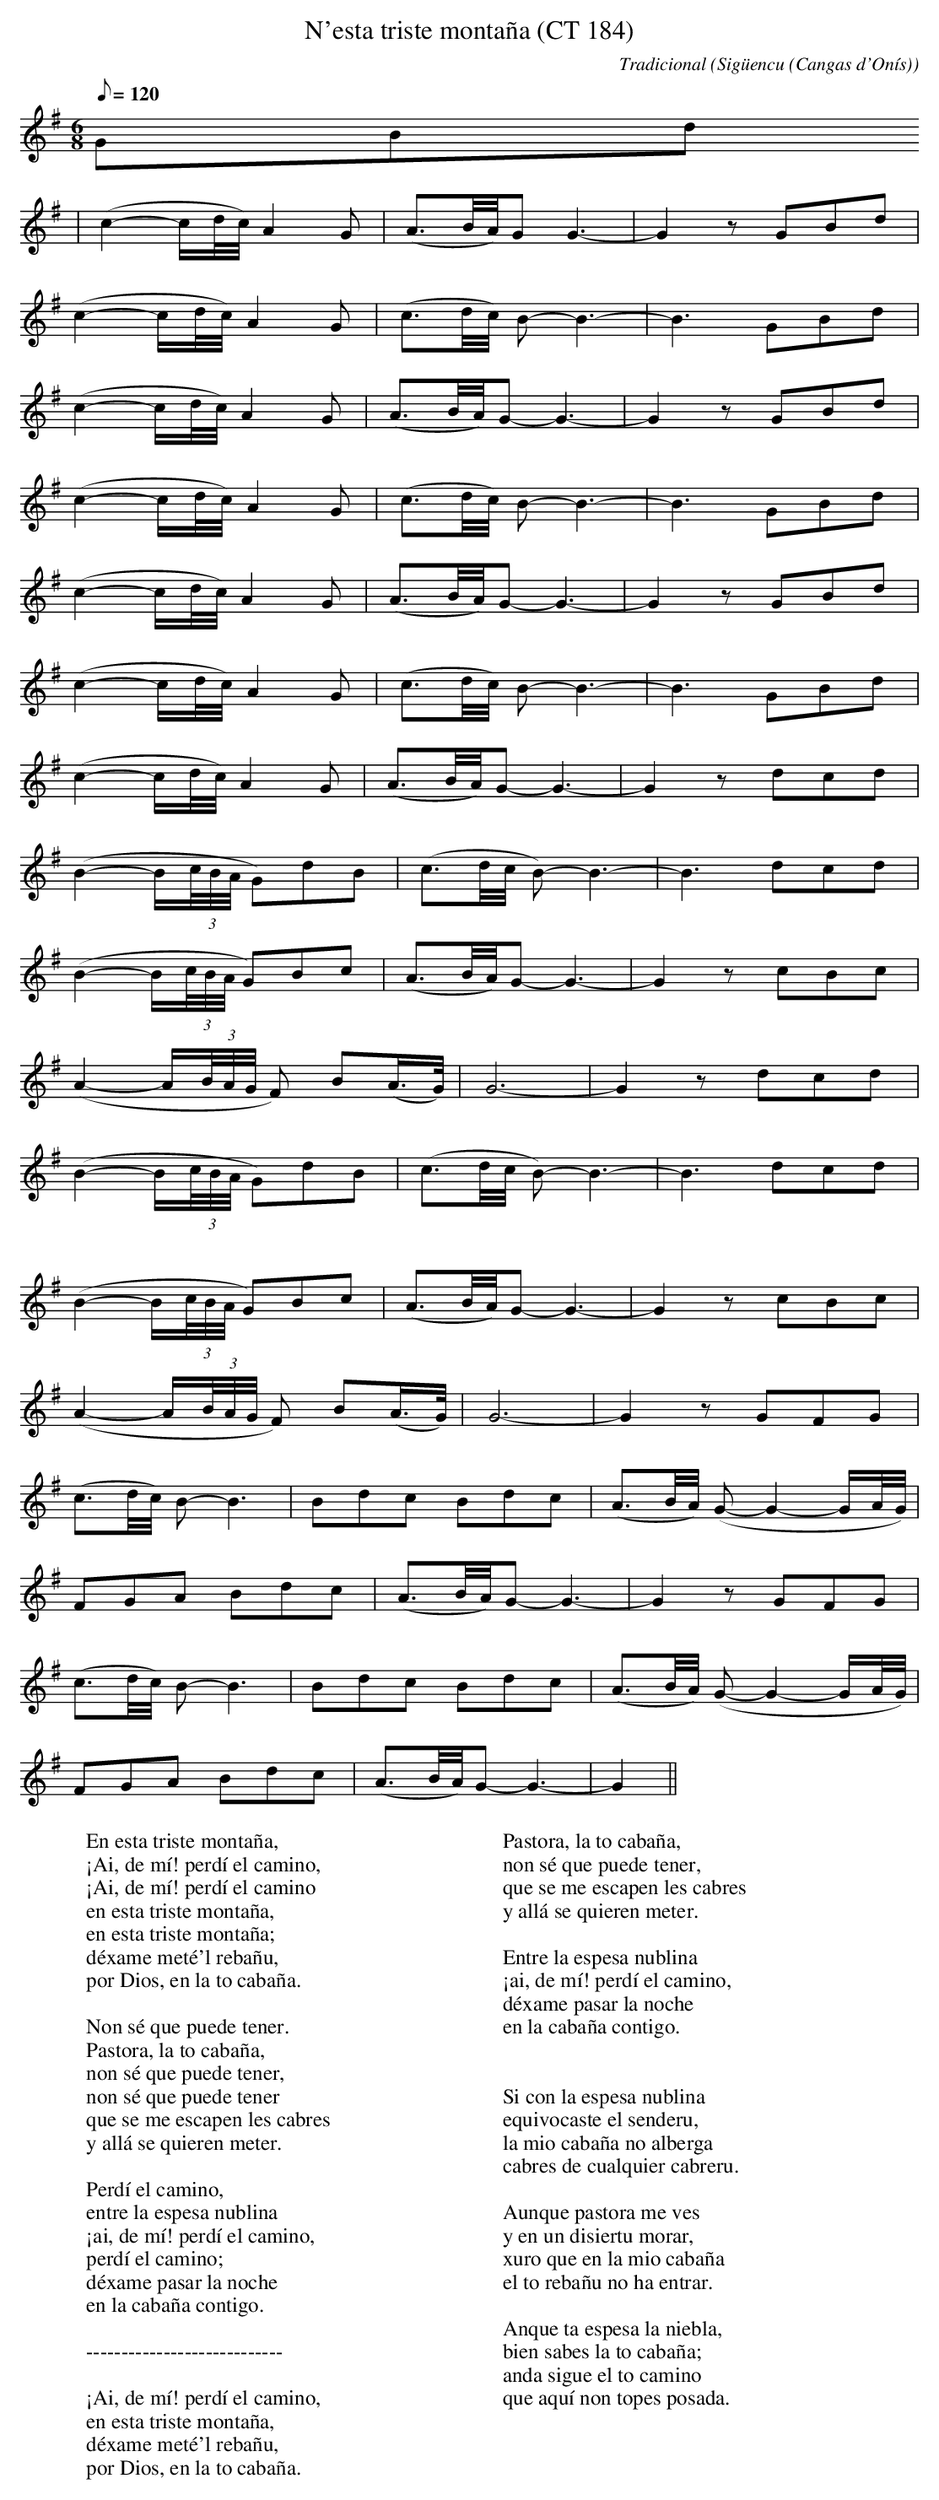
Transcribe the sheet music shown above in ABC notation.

X:1
T:N'esta triste montaña (CT 184)
C:Tradicional
O:Sigüencu (Cangas d'Onís)
M:6/8
L:1/8
Q:1/8=120
K:G
GBd
|(c2-c/d/4c/4)A2 G|(A3/2B/4A/4)G G3-|G2 z GBd|
(c2-c/d/4c/4)A2 G|(c3/2d/4c/4) B-B3-|B3 GBd|
(c2-c/d/4c/4)A2 G|(A3/2B/4A/4)G-G3-|G2 z GBd|
(c2-c/d/4c/4)A2 G|(c3/2d/4c/4) B-B3-|B3 GBd|
(c2-c/d/4c/4)A2 G|(A3/2B/4A/4)G-G3-|G2 z GBd|
(c2-c/d/4c/4)A2 G|(c3/2d/4c/4) B-B3-|B3 GBd|
(c2-c/d/4c/4)A2 G|(A3/2B/4A/4)G-G3-|G2 z dcd|
(B2-B/(3c/4B/4A/4 G)dB|(c3/2d/4c/4 B-)B3-|B3 dcd|
(B2-B/(3c/4B/4A/4 G)Bc|(A3/2B/4A/4)G-G3-|G2 z cBc|
(A2-A/(3B/4A/4G/4 F) B(A/>G/)|G6-|G2 z dcd|
(B2-B/(3c/4B/4A/4 G)dB|(c3/2d/4c/4 B-)B3-|B3 dcd|
(B2-B/(3c/4B/4A/4 G)Bc|(A3/2B/4A/4)G-G3-|G2 z cBc|
(A2-A/(3B/4A/4G/4 F) B(A/>G/)|G6-|G2 z GFG|
(c3/2d/4c/4) B-B3|Bdc Bdc|(A3/2B/4A/4) (G-G2-G/A/4G/4)|
FGA Bdc|(A3/2B/4A/4)G-G3-|G2 z GFG|
(c3/2d/4c/4) B-B3|Bdc Bdc|(A3/2B/4A/4) (G-G2-G/A/4G/4)|
FGA Bdc|(A3/2B/4A/4)G-G3-|G2||
W:En esta triste montaña,
W:¡Ai, de mí! perdí el camino,
W:¡Ai, de mí! perdí el camino
W:en esta triste montaña,
W:en esta triste montaña;
W:déxame meté'l rebañu,
W:por Dios, en la to cabaña.
W:
W:Non sé que puede tener.
W:Pastora, la to cabaña,
W:non sé que puede tener,
W:non sé que puede tener
W:que se me escapen les cabres
W:y allá se quieren meter.
W:
W:Perdí el camino,
W:entre la espesa nublina
W:¡ai, de mí! perdí el camino,
W:perdí el camino;
W:déxame pasar la noche
W:en la cabaña contigo.
W:
W:----------------------------
W:
W:¡Ai, de mí! perdí el camino,
W:en esta triste montaña,
W:déxame meté'l rebañu,
W:por Dios, en la to cabaña.
W:
W:Pastora, la to cabaña,
W:non sé que puede tener,
W:que se me escapen les cabres
W:y allá se quieren meter.
W:
W:Entre la espesa nublina
W:¡ai, de mí! perdí el camino,
W:déxame pasar la noche
W:en la cabaña contigo.
W:
W:
W:Si con la espesa nublina
W:equivocaste el senderu,
W:la mio cabaña no alberga
W:cabres de cualquier cabreru.
W:
W:Aunque pastora me ves
W:y en un disiertu morar,
W:xuro que en la mio cabaña
W:el to rebañu no ha entrar.
W:
W:Anque ta espesa la niebla,
W:bien sabes la to cabaña;
W:anda sigue el to camino
W:que aquí non topes posada.
W:
